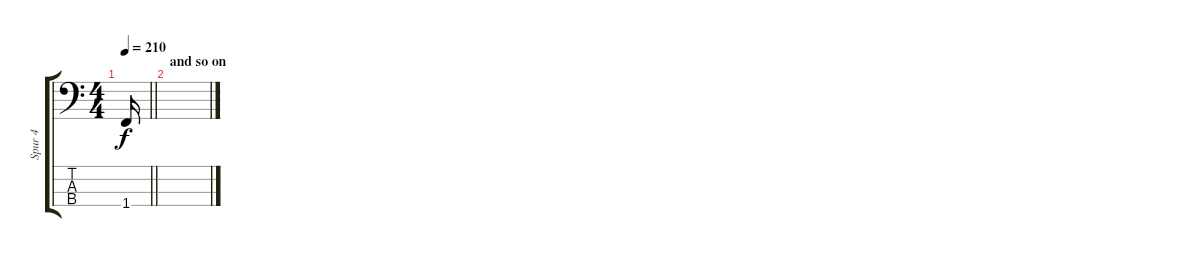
\track ("Spur 4" "Spur 4") {instrument electricbassfinger}
\staff {score tabs}
\tuning (G2 D2 A1 E1) {hide}
\ts (4 4)
\tempo 210
\clef f4
\barLineRight lightlight
\ks c
1.4.16{dy f} |
\section ("" "and so on")
